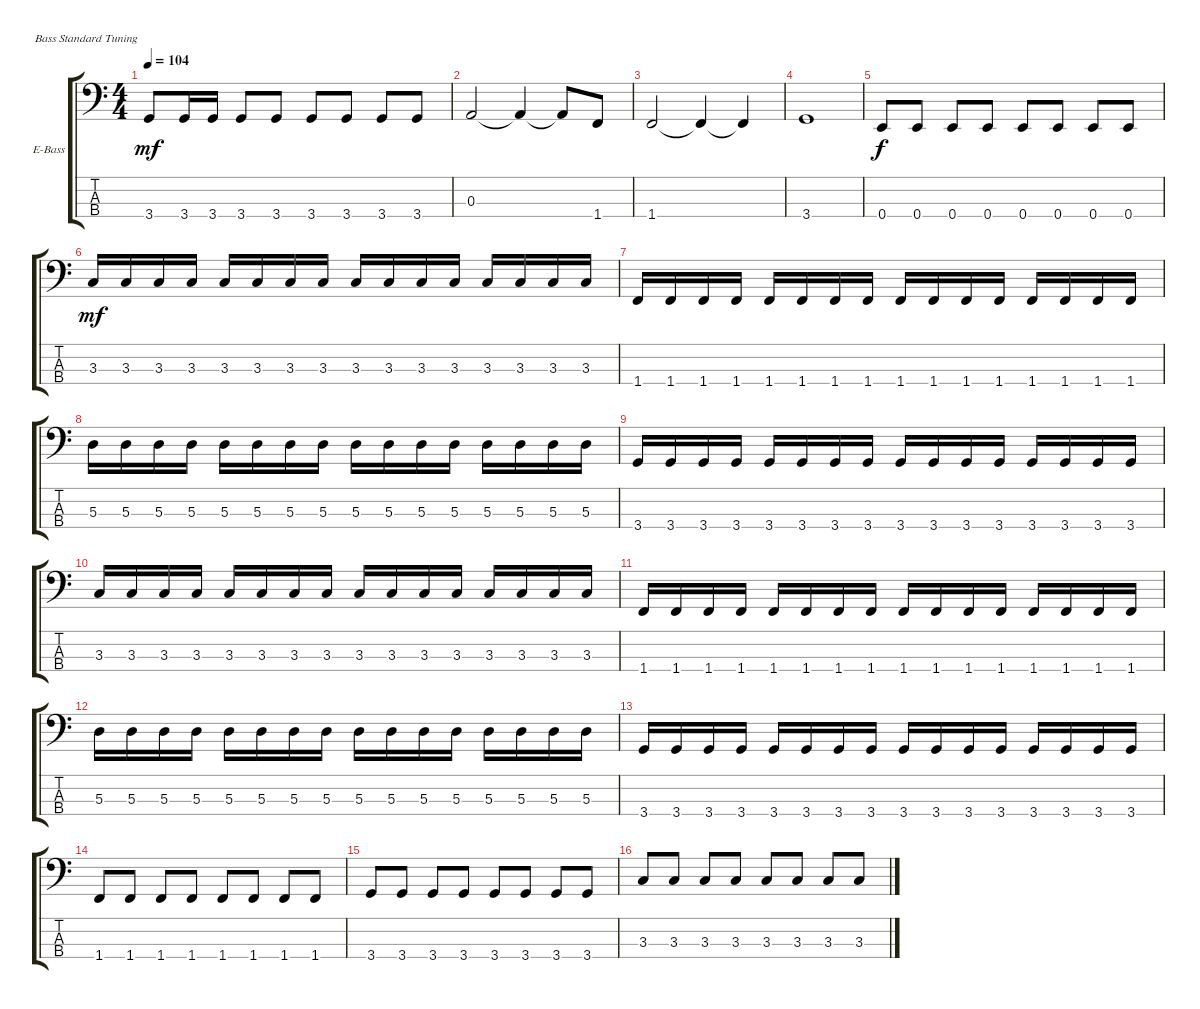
\defaultSystemsLayout 4
\bracketExtendMode groupsimilarinstruments
\firstSystemTrackNameOrientation horizontal
\otherSystemsTrackNameOrientation horizontal
\track ("Electric Bass" "E-Bass") {instrument electricbassfinger}
\staff {score tabs}
\tuning (G2 D2 A1 E1)
\ts (4 4)
\tempo 104
\clef f4
\ks c
3.4.8{dy mf} 3.4.16 3.4.16 3.4.8 3.4.8 3.4.8 3.4.8 3.4.8 3.4.8 |
0.3.2 0.3{t}.4 0.3{t}.8 1.4.8 |
1.4.2 1.4{t}.4 1.4{t}.4 |
3.4.1 |
0.4.8{dy f} 0.4.8 0.4.8 0.4.8 0.4.8 0.4.8 0.4.8 0.4.8 |
3.3.16{dy mf} 3.3.16 3.3.16 3.3.16 3.3.16 3.3.16 3.3.16 3.3.16 3.3.16 3.3.16 3.3.16 3.3.16 3.3.16 3.3.16 3.3.16 3.3.16 |
1.4.16 1.4.16 1.4.16 1.4.16 1.4.16 1.4.16 1.4.16 1.4.16 1.4.16 1.4.16 1.4.16 1.4.16 1.4.16 1.4.16 1.4.16 1.4.16 |
5.3.16 5.3.16 5.3.16 5.3.16 5.3.16 5.3.16 5.3.16 5.3.16 5.3.16 5.3.16 5.3.16 5.3.16 5.3.16 5.3.16 5.3.16 5.3.16 |
3.4.16 3.4.16 3.4.16 3.4.16 3.4.16 3.4.16 3.4.16 3.4.16 3.4.16 3.4.16 3.4.16 3.4.16 3.4.16 3.4.16 3.4.16 3.4.16 |
3.3.16 3.3.16 3.3.16 3.3.16 3.3.16 3.3.16 3.3.16 3.3.16 3.3.16 3.3.16 3.3.16 3.3.16 3.3.16 3.3.16 3.3.16 3.3.16 |
1.4.16 1.4.16 1.4.16 1.4.16 1.4.16 1.4.16 1.4.16 1.4.16 1.4.16 1.4.16 1.4.16 1.4.16 1.4.16 1.4.16 1.4.16 1.4.16 |
5.3.16 5.3.16 5.3.16 5.3.16 5.3.16 5.3.16 5.3.16 5.3.16 5.3.16 5.3.16 5.3.16 5.3.16 5.3.16 5.3.16 5.3.16 5.3.16 |
3.4.16 3.4.16 3.4.16 3.4.16 3.4.16 3.4.16 3.4.16 3.4.16 3.4.16 3.4.16 3.4.16 3.4.16 3.4.16 3.4.16 3.4.16 3.4.16 |
1.4.8 1.4.8 1.4.8 1.4.8 1.4.8 1.4.8 1.4.8 1.4.8 |
3.4.8 3.4.8 3.4.8 3.4.8 3.4.8 3.4.8 3.4.8 3.4.8 |
3.3.8 3.3.8 3.3.8 3.3.8 3.3.8 3.3.8 3.3.8 3.3.8
